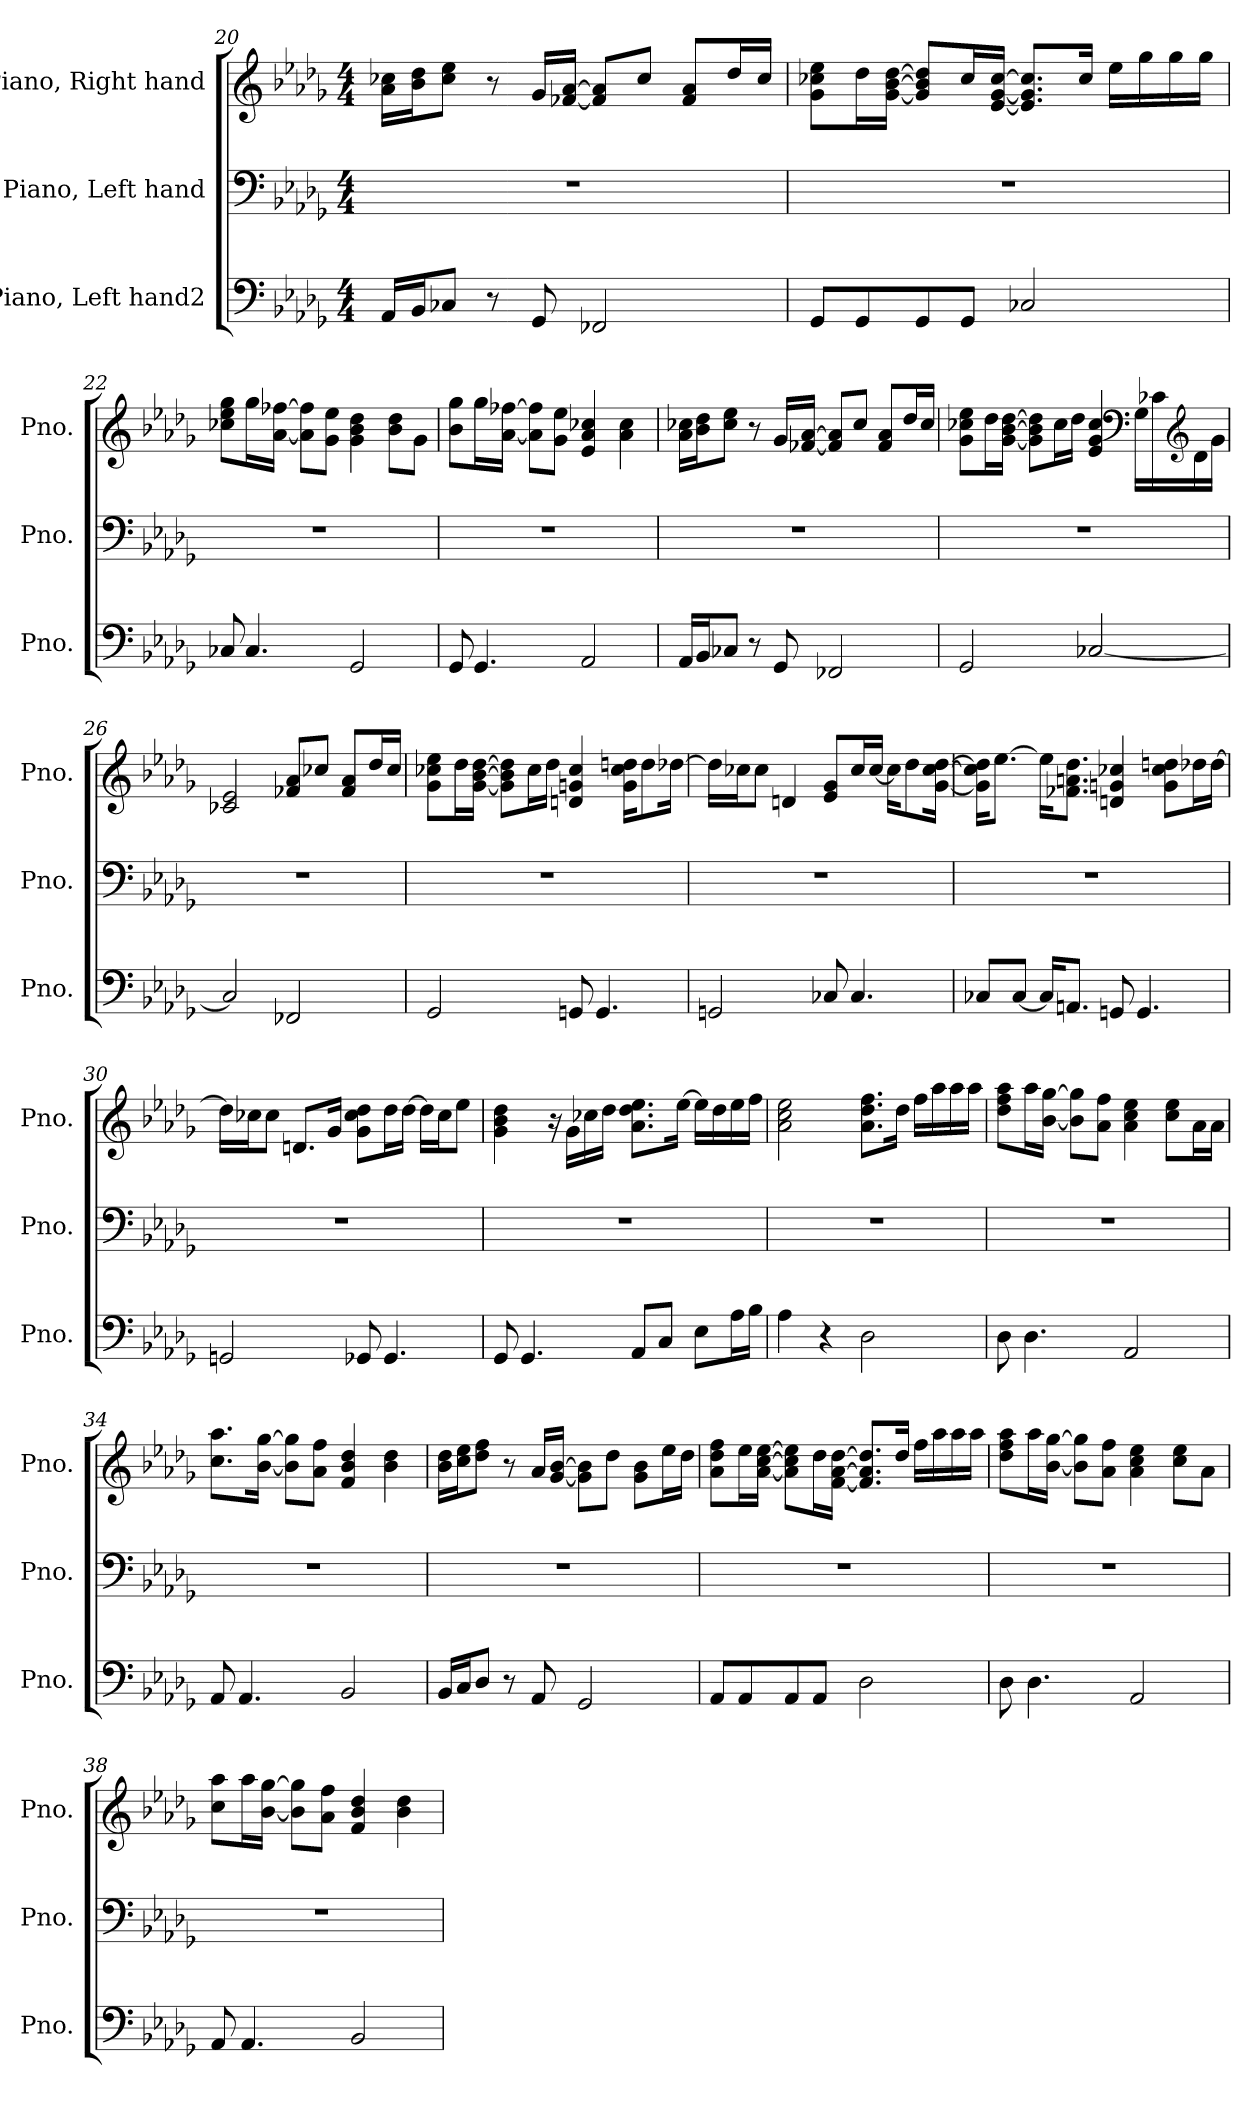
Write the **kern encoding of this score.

**kern	**kern	**kern
*part3	*part2	*part1
*staff3	*staff2	*staff1
*I"Piano, Left hand2	*I"Piano, Left hand	*I"Piano, Right hand
*I'Pno.	*I'Pno.	*I'Pno.
*clefF4	*clefF4	*clefG2
*k[b-e-a-d-g-]	*k[b-e-a-d-g-]	*k[b-e-a-d-g-]
*M4/4	*M4/4	*M4/4
=20	=20	=20
16AA-/LL	1r	16a-\ 16cc-X\LL
16BB-/J	.	16b-\ 16dd-\J
8C-X/J	.	8cc-\ 8ee-\J
8r	.	8r
8GG-/	.	16g-/LL
.	.	[16f-X/ [16a-/JJ
2FF-X/	.	8f-/] 8a-/]L
.	.	8cc-/J
.	.	8f-/ 8a-/L
.	.	16dd-/L
.	.	16cc-/JJ
!!LO:LB:g=z
=21	=21	=21
8GG-/L	1r	8g-\ 8cc-X\ 8ee-\L
8GG-/	.	16dd-\L
.	.	[16g-\ [16b-\ [16dd-\JJ
8GG-/	.	8g-/] 8b-/] 8dd-/]L
8GG-/J	.	16cc-/L
.	.	[16e-/ [16g-/ [16cc-/JJ
2C-X/	.	8.e-/] 8.g-/] 8.cc-/]L
.	.	16cc-/Jk
.	.	16ee-\LL
.	.	16gg-\
.	.	16gg-\
.	.	16gg-\JJ
=22	=22	=22
8C-X/	1r	8cc-X\ 8ee-\ 8gg-\L
4.C-/	.	16gg-\L
.	.	[16a-\ [16ff-X\JJ
.	.	8a-\] 8ff-\]L
.	.	8g-\ 8ee-\J
2GG-/	.	4g-\ 4b-\ 4dd-\
.	.	8b-\ 8dd-\L
.	.	8g-\J
=23	=23	=23
8GG-/	1r	8b-\ 8gg-\L
4.GG-/	.	16gg-\L
.	.	[16a-\ [16ff-X\JJ
.	.	8a-\] 8ff-\]L
.	.	8g-\ 8ee-\J
2AA-/	.	4e-/ 4a-/ 4cc-X/
.	.	4a-\ 4cc-\
!!LO:PB:g=z
=24	=24	=24
16AA-/LL	1r	16a-\ 16cc-X\LL
16BB-/J	.	16b-\ 16dd-\J
8C-X/J	.	8cc-\ 8ee-\J
8r	.	8r
8GG-/	.	16g-/LL
.	.	[16f-X/ [16a-/JJ
2FF-X/	.	8f-/] 8a-/]L
.	.	8cc-/J
.	.	8f-/ 8a-/L
.	.	16dd-/L
.	.	16cc-/JJ
=25	=25	=25
2GG-/	1r	8g-\ 8cc-X\ 8ee-\L
.	.	16dd-\L
.	.	[16g-\ [16b-\ [16dd-\JJ
.	.	8g-\] 8b-\] 8dd-\]L
.	.	16cc-\L
.	.	16dd-\JJ
[2C-X/	.	4e-/ 4g-/ 4cc-/
*	*	*clefF4
.	.	16G-\LL
.	.	16c-X\
*	*	*clefG2
.	.	16d-\
.	.	16g-\JJ
=26	=26	=26
2C-/]	1r	2c-X/ 2e-/
2FF-X/	.	8f-X/ 8a-/L
.	.	8cc-X/J
.	.	8f-/ 8a-/L
.	.	16dd-/L
.	.	16cc-/JJ
!!LO:LB:g=z
=27	=27	=27
2GG-/	1r	8g-\ 8cc-X\ 8ee-\L
.	.	16dd-\L
.	.	[16g-\ [16b-\ [16dd-\JJ
.	.	8g-\] 8b-\] 8dd-\]L
.	.	16cc-\L
.	.	16dd-\JJ
8GGn/	.	4dn/ 4gn/ 4cc-/
4.GG/	.	.
.	.	16g\ 16cc-\ 16ddn\KL
.	.	8dd\
.	.	[16dd-X\Jk
=28	=28	=28
2GGn/	1r	16dd-\LL]
.	.	16cc-X\J
.	.	8cc-\J
.	.	4dn/
8C-X/	.	8e-/ 8g-/L
4.C-/	.	16cc-/L
.	.	[16cc-/JJ
.	.	16cc-\KL]
.	.	8dd-\
.	.	[16g-\ [16cc-\ [16dd-\Jk
!!LO:LB:g=z
=29	=29	=29
8C-X/L	1r	16g-\] 16cc-\] 16dd-\]KL
.	.	[8.ee-\J
[8C-/J	.	.
16C-/KL]	.	16ee-\KL]
8.AAn/J	.	8.f-X\ 8.an\ 8.dd-\J
8GGn/	.	4dn/ 4gn/ 4cc-X/
4.GG/	.	.
.	.	8g\ 8cc-\ 8ddn\L
.	.	16dd-X\L
.	.	[16dd-\JJ
=30	=30	=30
2GGn/	1r	16dd-\LL]
.	.	16cc-X\J
.	.	8cc-\J
.	.	8.dn/L
.	.	16g-/Jk
8GG-X/	.	8g-\ 8cc-\ 8dd-\L
4.GG-/	.	16dd-\L
.	.	[16dd-\JJ
.	.	16dd-\LL]
.	.	16cc-\J
.	.	8ee-\J
!!LO:LB:g=z
=31	=31	=31
8GG-/	1r	4g-\ 4b-\ 4dd-\
4.GG-/	.	.
.	.	16r
.	.	16g-\LL
.	.	16cc-X\
.	.	16dd-\JJ
8AA-/L	.	8.a-\ 8.dd-\ 8.ee-\L
8C/J	.	.
.	.	[16ee-\Jk
8E-\L	.	16ee-\LL]
.	.	16dd-\
16A-\L	.	16ee-\
16B-\JJ	.	16ff\JJ
=32	=32	=32
4A-\	1r	2a-\ 2cc\ 2ee-\
4r	.	.
2D-\	.	8.a-\ 8.dd-\ 8.ff\L
.	.	16dd-\Jk
.	.	16ff\LL
.	.	16aa-\
.	.	16aa-\
.	.	16aa-\JJ
=33	=33	=33
8D-\	1r	8dd-\ 8ff\ 8aa-\L
4.D-\	.	16aa-\L
.	.	[16b-\ [16gg-\JJ
.	.	8b-\] 8gg-\]L
.	.	8a-\ 8ff\J
2AA-/	.	4a-\ 4cc\ 4ee-\
.	.	8cc\ 8ee-\L
.	.	16a-\L
.	.	16a-\JJ
=34	=34	=34
8AA-/	1r	8.cc\ 8.aa-\L
4.AA-/	.	.
.	.	[16b-\ [16gg-\Jk
.	.	8b-\] 8gg-\]L
.	.	8a-\ 8ff\J
2BB-/	.	4f/ 4b-/ 4dd-/
.	.	4b-\ 4dd-\
!!LO:PB:g=z
=35	=35	=35
16BB-/LL	1r	16b-\ 16dd-\LL
16C/J	.	16cc\ 16ee-\J
8D-/J	.	8dd-\ 8ff\J
8r	.	8r
8AA-/	.	16a-/LL
.	.	[16g-/ [16b-/JJ
2GG-/	.	8g-\] 8b-\]L
.	.	8dd-\J
.	.	8g-\ 8b-\L
.	.	16ee-\L
.	.	16dd-\JJ
=36	=36	=36
8AA-/L	1r	8a-\ 8dd-\ 8ff\L
8AA-/	.	16ee-\L
.	.	[16a-\ [16cc\ [16ee-\JJ
8AA-/	.	8a-\] 8cc\] 8ee-\]L
8AA-/J	.	16dd-\L
.	.	[16f\ [16a-\ [16dd-\JJ
2D-\	.	8.f/] 8.a-/] 8.dd-/]L
.	.	16dd-/Jk
.	.	16ff\LL
.	.	16aa-\
.	.	16aa-\
.	.	16aa-\JJ
=37	=37	=37
8D-\	1r	8dd-\ 8ff\ 8aa-\L
4.D-\	.	16aa-\L
.	.	[16b-\ [16gg-\JJ
.	.	8b-\] 8gg-\]L
.	.	8a-\ 8ff\J
2AA-/	.	4a-\ 4cc\ 4ee-\
.	.	8cc\ 8ee-\L
.	.	8a-\J
!!LO:LB:g=z
=38	=38	=38
8AA-/	1r	8cc\ 8aa-\L
4.AA-/	.	16aa-\L
.	.	[16b-\ [16gg-\JJ
.	.	8b-\] 8gg-\]L
.	.	8a-\ 8ff\J
2BB-/	.	4f/ 4b-/ 4dd-/
.	.	4b-\ 4dd-\
=	=	=
*-	*-	*-
